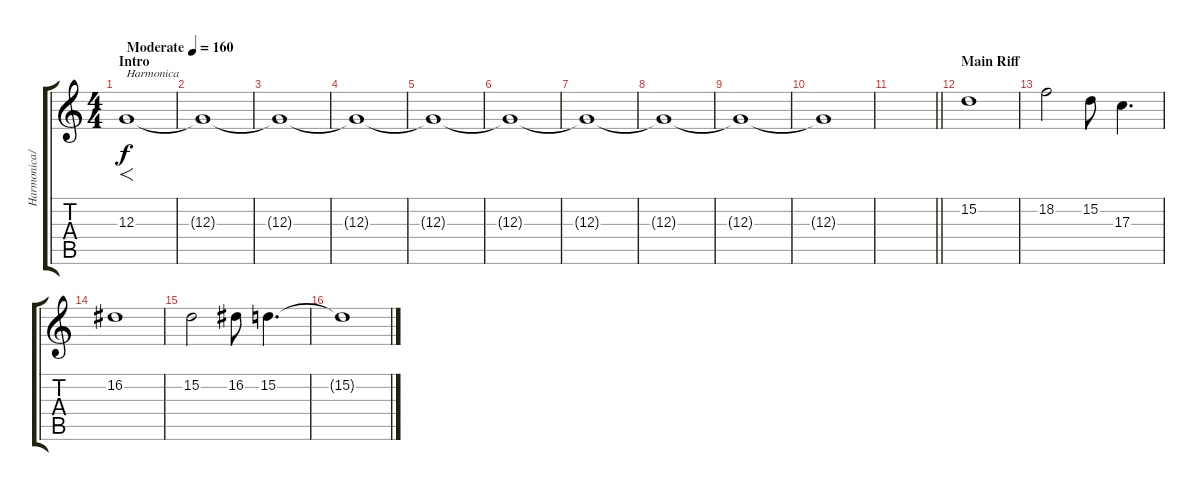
\track ("Harmonica/Additional Guitar" "Harmonica/") {instrument harmonica}
\staff {score tabs}
\tuning (E4 B3 G3 D3 A2 E2) {hide}
\ts (4 4)
\section ("" "Intro")
\tempo (160 "Moderate")
\clef g2
\ks c
12.3.1{f txt "Harmonica" dy f instrument harmonica} |
12.3{t}.1 |
12.3{t}.1 |
12.3{t}.1 |
12.3{t}.1 |
12.3{t}.1 |
12.3{t}.1 |
12.3{t}.1 |
12.3{t}.1 |
12.3{t}.1 |
\barLineRight lightlight
|
\section ("" "Main Riff")
15.2.1 |
18.2.2 15.2.8 17.3.4{d} |
16.2.1 |
15.2.2 16.2.8 15.2.4{d} |
15.2{t}.1
